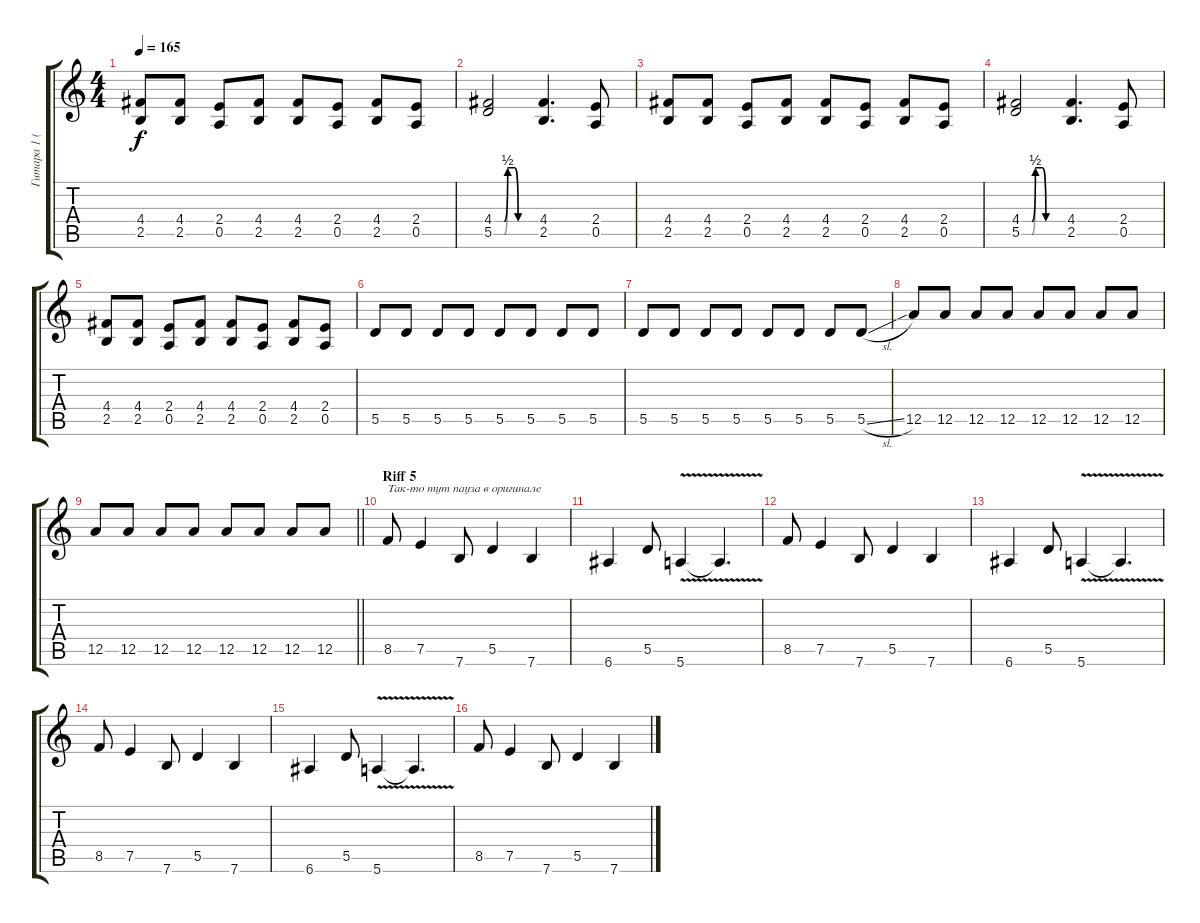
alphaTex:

\track ("Гитара 1 (вариант)" "Гитара 1 (") {instrument distortionguitar}
\staff {score tabs}
\tuning (E4 B3 G3 D3 A2 E2) {hide}
\ts (4 4)
\tempo 165
\clef g2
\ks c
(4.4 2.5).8{dy f} (4.4 2.5).8 (2.4 0.5).8 (4.4 2.5).8 (4.4 2.5).8 (2.4 0.5).8 (4.4 2.5).8 (2.4 0.5).8 |
(4.4{be (custom 0 0 15 0 20 2 30 2 35 0 60 0)} 5.5{be (custom 0 0 15 0 20 2 30 2 35 0 60 0)}).2 (4.4 2.5).4{d} (2.4 0.5).8 |
(4.4 2.5).8 (4.4 2.5).8 (2.4 0.5).8 (4.4 2.5).8 (4.4 2.5).8 (2.4 0.5).8 (4.4 2.5).8 (2.4 0.5).8 |
(4.4{be (custom 0 0 15 0 20 2 30 2 35 0 60 0)} 5.5{be (custom 0 0 15 0 20 2 30 2 35 0 60 0)}).2 (4.4 2.5).4{d} (2.4 0.5).8 |
(4.4 2.5).8 (4.4 2.5).8 (2.4 0.5).8 (4.4 2.5).8 (4.4 2.5).8 (2.4 0.5).8 (4.4 2.5).8 (2.4 0.5).8 |
5.5.8 5.5.8 5.5.8 5.5.8 5.5.8 5.5.8 5.5.8 5.5.8 |
5.5.8 5.5.8 5.5.8 5.5.8 5.5.8 5.5.8 5.5.8 5.5{sl}.8 |
12.5.8 12.5.8 12.5.8 12.5.8 12.5.8 12.5.8 12.5.8 12.5.8 |
\barLineRight lightlight
12.5.8 12.5.8 12.5.8 12.5.8 12.5.8 12.5.8 12.5.8 12.5.8 |
\section ("" "Riff 5")
8.5.8{txt "Так-то тут пауза в оригинале"} 7.5.4 7.6.8 5.5.4 7.6.4 |
6.6.4 5.5.8 5.6{v}.4 5.6{t}.4{d} |
8.5.8 7.5.4 7.6.8 5.5.4 7.6.4 |
6.6.4 5.5.8 5.6{v}.4 5.6{t}.4{d} |
8.5.8 7.5.4 7.6.8 5.5.4 7.6.4 |
6.6.4 5.5.8 5.6{v}.4 5.6{t}.4{d} |
8.5.8 7.5.4 7.6.8 5.5.4 7.6.4
